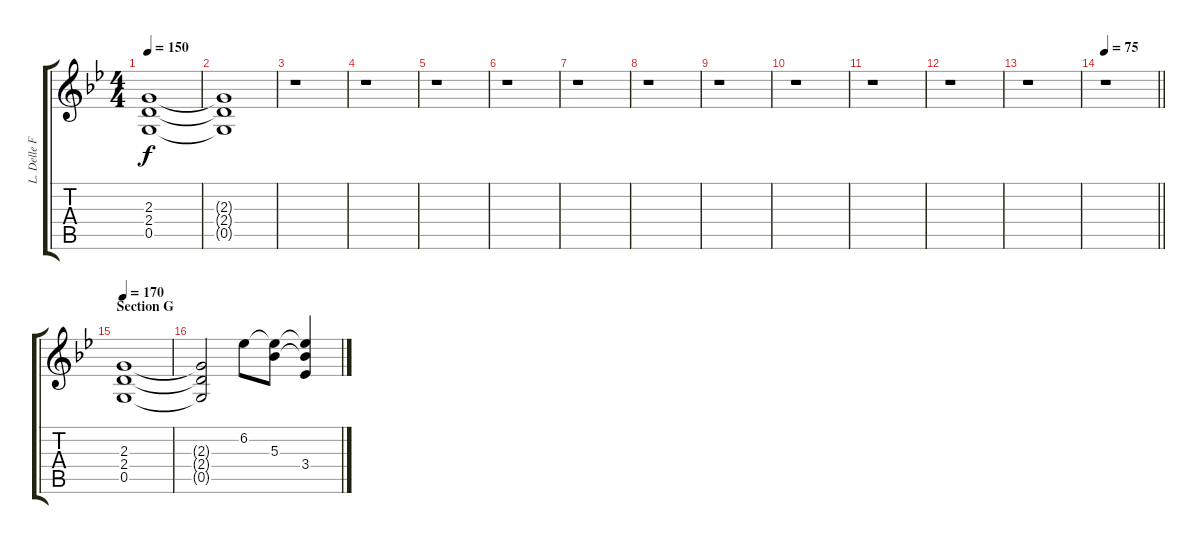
\track ("L. Delle Fave (Dist. Guitar L)" "L. Delle F") {instrument overdrivenguitar}
\staff {score tabs}
\tuning (D4 A3 F3 C3 G2 D2) {hide}
\ts (4 4)
\tempo 150
\clef g2
\ks gminor
(2.3{t} 2.4{t} 0.5{t}).1{dy f} |
(2.3{t} 2.4{t} 0.5{t}).1 |
r.1 |
r.1 |
r.1 |
r.1 |
r.1 |
r.1 |
r.1 |
r.1 |
r.1 |
r.1 |
r.1 |
\tempo 75
\barLineRight lightlight
r.1 |
\section ("" "Section G")
\tempo 170
(2.3 2.4 0.5).1{volume 12} |
(2.3{t} 2.4{t} 0.5{t}).2 6.2.8 (6.2{t} 5.3).8 (6.2{t} 5.3{t} 3.4).4
